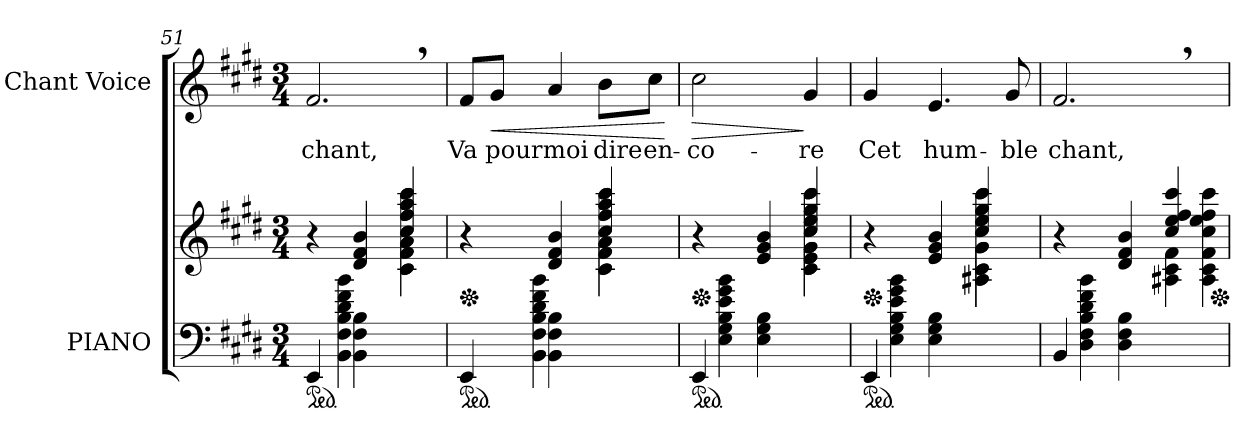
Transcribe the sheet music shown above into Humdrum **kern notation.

**kern	**kern	**kern	**text	**dynam
*part2	*part2	*part1	*part1	*part1
*staff3	*staff2	*staff1	*staff1	*staff1
*I"PIANO	*	*I"Chant Voice	*	*
*I'Pno	*	*	*	*
*clefF4	*clefG2	*clefG2	*	*
*k[f#c#g#d#]	*k[f#c#g#d#]	*k[f#c#g#d#]	*	*
*M3/4	*M3/4	*M3/4	*	*
*ped	*	*	*	*
=51	=51	=51	=51	=51
*^	*^	*	*	*
*	*	*	*^	*	*	*
4EE/	4ryy	4r	2ryy	2ryy	2.f#,/	-chant,	.
4BB\ 4F#\ 4B\	4BB 4F# 4B 4d# 4f# 4b	4d#/ 4f#/ 4b/	.	.	.	.	.
4ryy	4ryy	4cc#/ 4ff#/ 4aa/ 4ccc#/	4c# 4f# 4a 4cc# 4ff# 4aa 4ccc#	4c#\ 4f#\ 4a\	.	.	.
=52	=52	=52	=52	=52	=52	=52	=52
*ped	*	*	*	*	*	*	*
*	*	*Xped	*	*	*	*	*
4EE/	4ryy	4r	2ryy	2ryy	8f#/L	Va	.
!	!	!	!	!	!	!	!LO:HP:b
.	.	.	.	.	8g#/J	pour	<
4BB\ 4F#\ 4B\	4BB 4F# 4B 4d# 4f# 4b	4d#/ 4f#/ 4b/	.	.	4a/	moi	.
4ryy	4ryy	4cc#/ 4ff#/ 4aa/ 4ccc#/	4c# 4f# 4a 4cc# 4ff# 4aa 4ccc#	4c#\ 4f#\ 4a\	8b\L	dire	.
.	.	.	.	.	8cc#\J	en-	.
*v	*v	*	*	*	*	*	*
*	*v	*v	*v	*	*	*
.	.	.	.	[
=53	=53	=53	=53	=53
*ped	*	*	*	*
*^	*	*	*	*
*	*	*Xped	*	*	*
*	*	*^	*	*	*
*	*	*	*^	*	*	*
!	!	!	!	!	!	!	!LO:HP:b
4EE/	4ryy	4r	2ryy	2ryy	2cc#\	-co-	>
4E\ 4G#\ 4B\	4E 4G# 4B 4e 4g# 4b	4e/ 4g#/ 4b/	.	.	.	.	.
4ryy	4ryy	4cc#/ 4ee/ 4gg#/ 4ccc#/	4c# 4e 4g# 4cc# 4ee 4gg# 4ccc#	4c#\ 4e\ 4g#\	4g#/	-re	]
=54	=54	=54	=54	=54	=54	=54	=54
*ped	*	*	*	*	*	*	*
*	*	*Xped	*	*	*	*	*
4EE/	4ryy	4r	2ryy	2ryy	4g#/	Cet	.
4E\ 4G#\ 4B\	4E 4G# 4B 4e 4g# 4b	4e/ 4g#/ 4b/	.	.	4.e/	hum-	.
4ryy	4ryy	4cc#/ 4ee/ 4gg#/ 4ccc#/	4A#X 4c# 4g# 4cc# 4ee 4gg# 4ccc#	4A#\ 4c#\ 4g#\	.	.	.
.	.	.	.	.	8g#/	-ble	.
=55	=55	=55	=55	=55	=55	=55	=55
4BB/	4ryy	4r	2ryy	2ryy	2.f#,/	chant,	.
4D#\ 4F#\ 4B\	4D# 4F# 4B 4d# 4f# 4b	4d#/ 4f#/ 4b/	.	.	.	.	.
4ryy	4ryy	4cc#/ 4ee/ 4ff#/ 4ccc#/	4A#X 4c# 4f# 4cc# 4ee 4ff# 4ccc#	4A#\ 4c#\ 4f#\	.	.	.
*	*	*Xped	*	*	*	*	*
*v	*v	*	*	*	*	*	*
*	*v	*v	*v	*	*	*
=	=	=	=	=
*-	*-	*-	*-	*-
